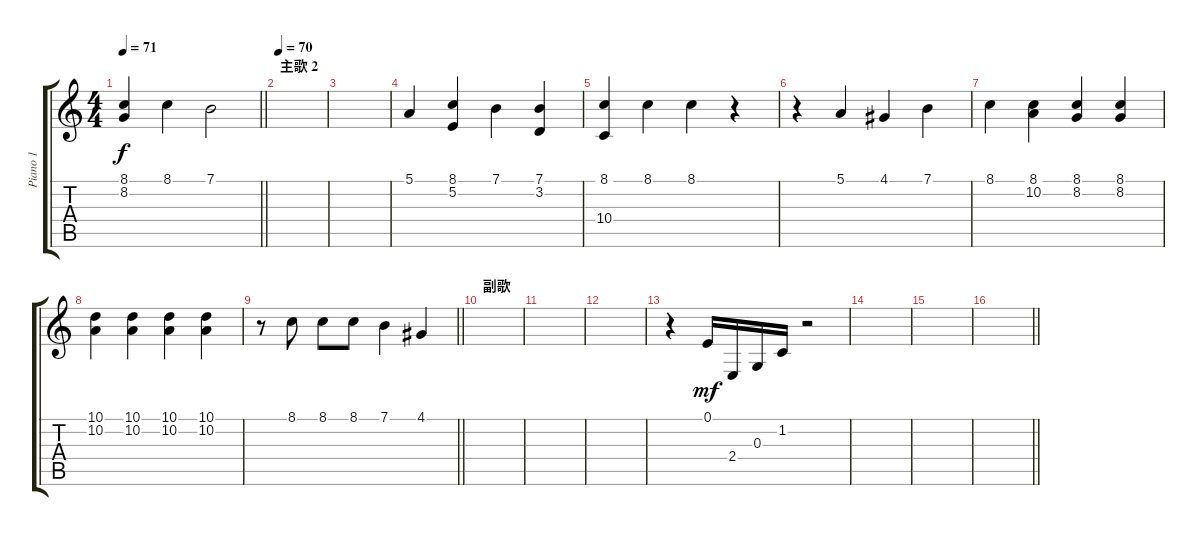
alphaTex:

\track ("Piano 1" "Piano 1") {instrument brightacousticpiano}
\staff {score tabs}
\tuning (E4 B3 G3 D3 A2 E2) {hide}
\ts (4 4)
\tempo 71
\clef g2
\barLineRight lightlight
\ks c
(8.1 8.2).4{dy f} 8.1.4 7.1.2 |
\section ("" "主歌 2")
\tempo 70
|
|
5.1.4 (8.1 5.2).4 7.1.4 (7.1 3.2).4 |
(8.1 10.4).4 8.1.4 8.1.4 r.4 |
r.4 5.1.4 4.1.4 7.1.4 |
8.1.4 (8.1 10.2).4 (8.1 8.2).4 (8.1 8.2).4 |
(10.1 10.2).4 (10.1 10.2).4 (10.1 10.2).4 (10.1 10.2).4 |
\barLineRight lightlight
r.8 8.1.8 8.1.8 8.1.8 7.1.4 4.1.4 |
\section ("" "副歌")
|
|
|
r.4 0.1.16{dy mf} 2.4.16 0.3.16 1.2.16 r.2 |
|
|
\barLineRight lightlight
